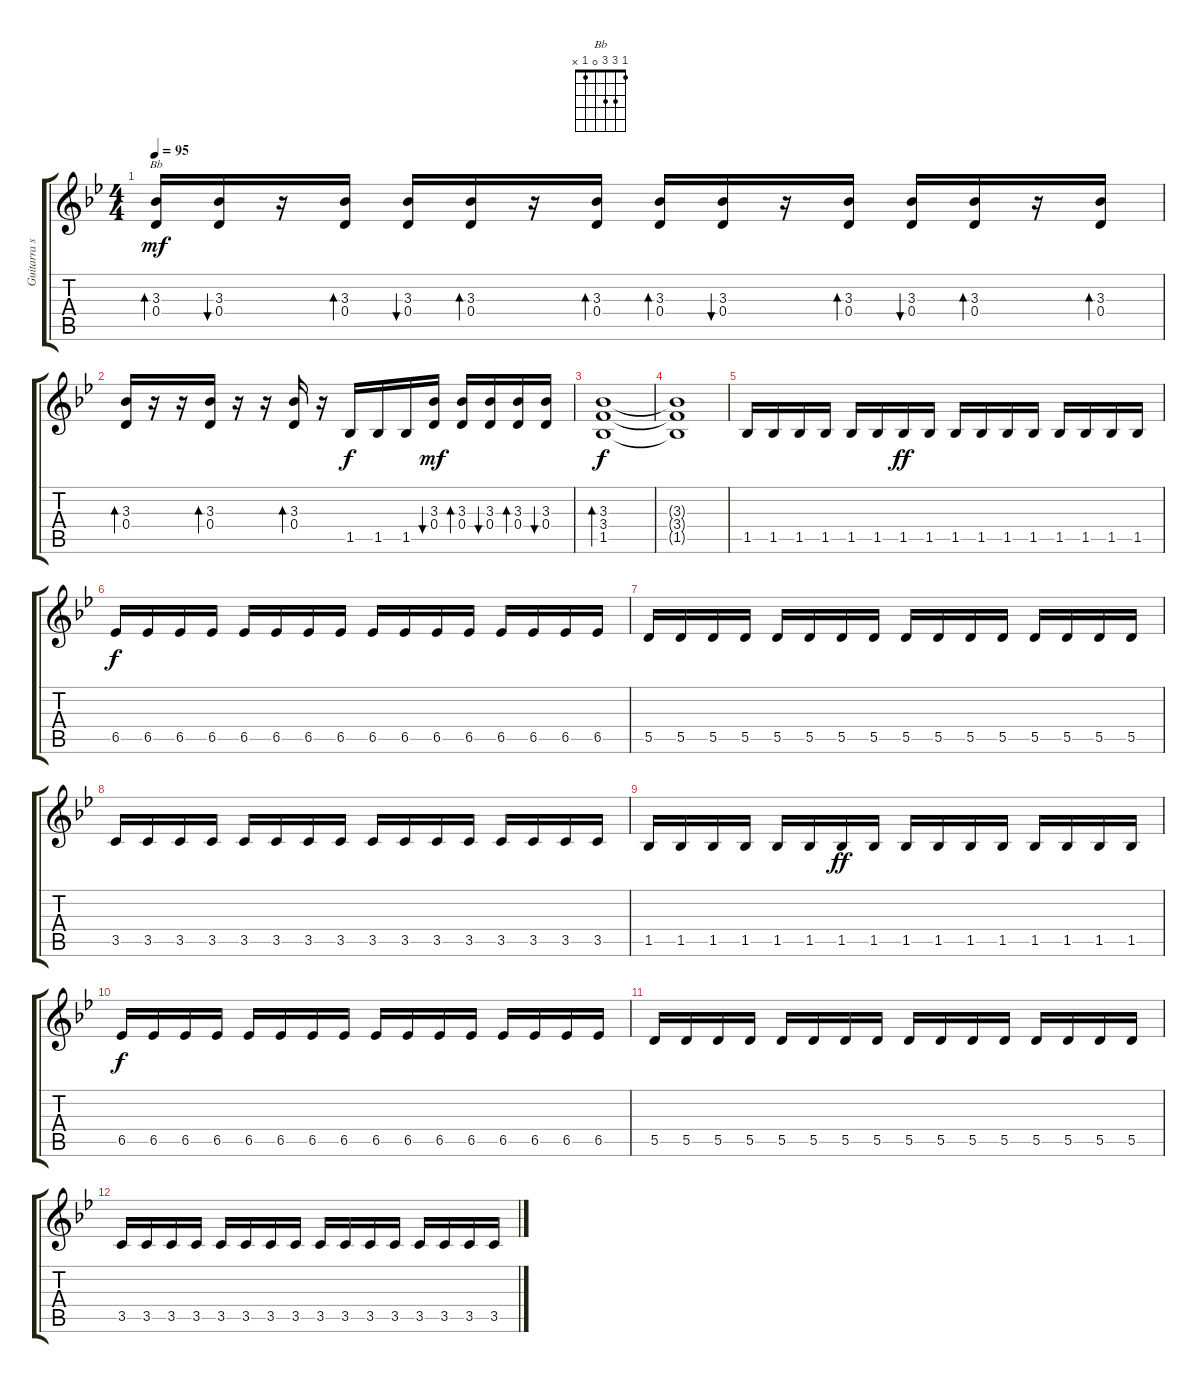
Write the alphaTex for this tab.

\track ("Guitarra sobrepuesta (extra)" "Guitarra s") {instrument overdrivenguitar}
\staff {score tabs}
\tuning (E4 B3 G3 D3 A2 E2) {hide}
\chord ("Bb" 1 3 3 0 1 x)
\ts (4 4)
\tempo 95
\clef g2
\ks bb
(3.3 0.4).16{bd 60 ch "Bb" dy mf} (3.3 0.4).16{bu 60} r.16 (3.3 0.4).16{bd 60} (3.3 0.4).16{bu 60} (3.3 0.4).16{bd 60} r.16 (3.3 0.4).16{bd 60} (3.3 0.4).16{bd 60} (3.3 0.4).16{bu 60} r.16 (3.3 0.4).16{bd 60} (3.3 0.4).16{bu 60} (3.3 0.4).16{bd 60} r.16 (3.3 0.4).16{bd 60} |
(3.3 0.4).16{bd 60} r.16 r.16 (3.3 0.4).16{bd 60} r.16 r.16 (3.3 0.4).16{bd 60} r.16 1.5.16{dy f} 1.5.16 1.5.16 (3.3 0.4).16{bu 60 dy mf} (3.3 0.4).16{bd 60} (3.3 0.4).16{bu 60} (3.3 0.4).16{bd 60} (3.3 0.4).16{bu 60} |
(3.3 3.4 1.5).1{bd 240 dy f} |
(3.3{t} 3.4{t} 1.5{t}).1 |
1.5.16 1.5.16 1.5.16 1.5.16 1.5.16 1.5.16 1.5.16{dy ff} 1.5.16 1.5.16 1.5.16 1.5.16 1.5.16 1.5.16 1.5.16 1.5.16 1.5.16 |
6.5.16{dy f} 6.5.16 6.5.16 6.5.16 6.5.16 6.5.16 6.5.16 6.5.16 6.5.16 6.5.16 6.5.16 6.5.16 6.5.16 6.5.16 6.5.16 6.5.16 |
5.5.16 5.5.16 5.5.16 5.5.16 5.5.16 5.5.16 5.5.16 5.5.16 5.5.16 5.5.16 5.5.16 5.5.16 5.5.16 5.5.16 5.5.16 5.5.16 |
3.5.16 3.5.16 3.5.16 3.5.16 3.5.16 3.5.16 3.5.16 3.5.16 3.5.16 3.5.16 3.5.16 3.5.16 3.5.16 3.5.16 3.5.16 3.5.16 |
1.5.16 1.5.16 1.5.16 1.5.16 1.5.16 1.5.16 1.5.16{dy ff} 1.5.16 1.5.16 1.5.16 1.5.16 1.5.16 1.5.16 1.5.16 1.5.16 1.5.16 |
6.5.16{dy f} 6.5.16 6.5.16 6.5.16 6.5.16 6.5.16 6.5.16 6.5.16 6.5.16 6.5.16 6.5.16 6.5.16 6.5.16 6.5.16 6.5.16 6.5.16 |
5.5.16 5.5.16 5.5.16 5.5.16 5.5.16 5.5.16 5.5.16 5.5.16 5.5.16 5.5.16 5.5.16 5.5.16 5.5.16 5.5.16 5.5.16 5.5.16 |
3.5.16 3.5.16 3.5.16 3.5.16 3.5.16 3.5.16 3.5.16 3.5.16 3.5.16 3.5.16 3.5.16 3.5.16 3.5.16 3.5.16 3.5.16 3.5.16
